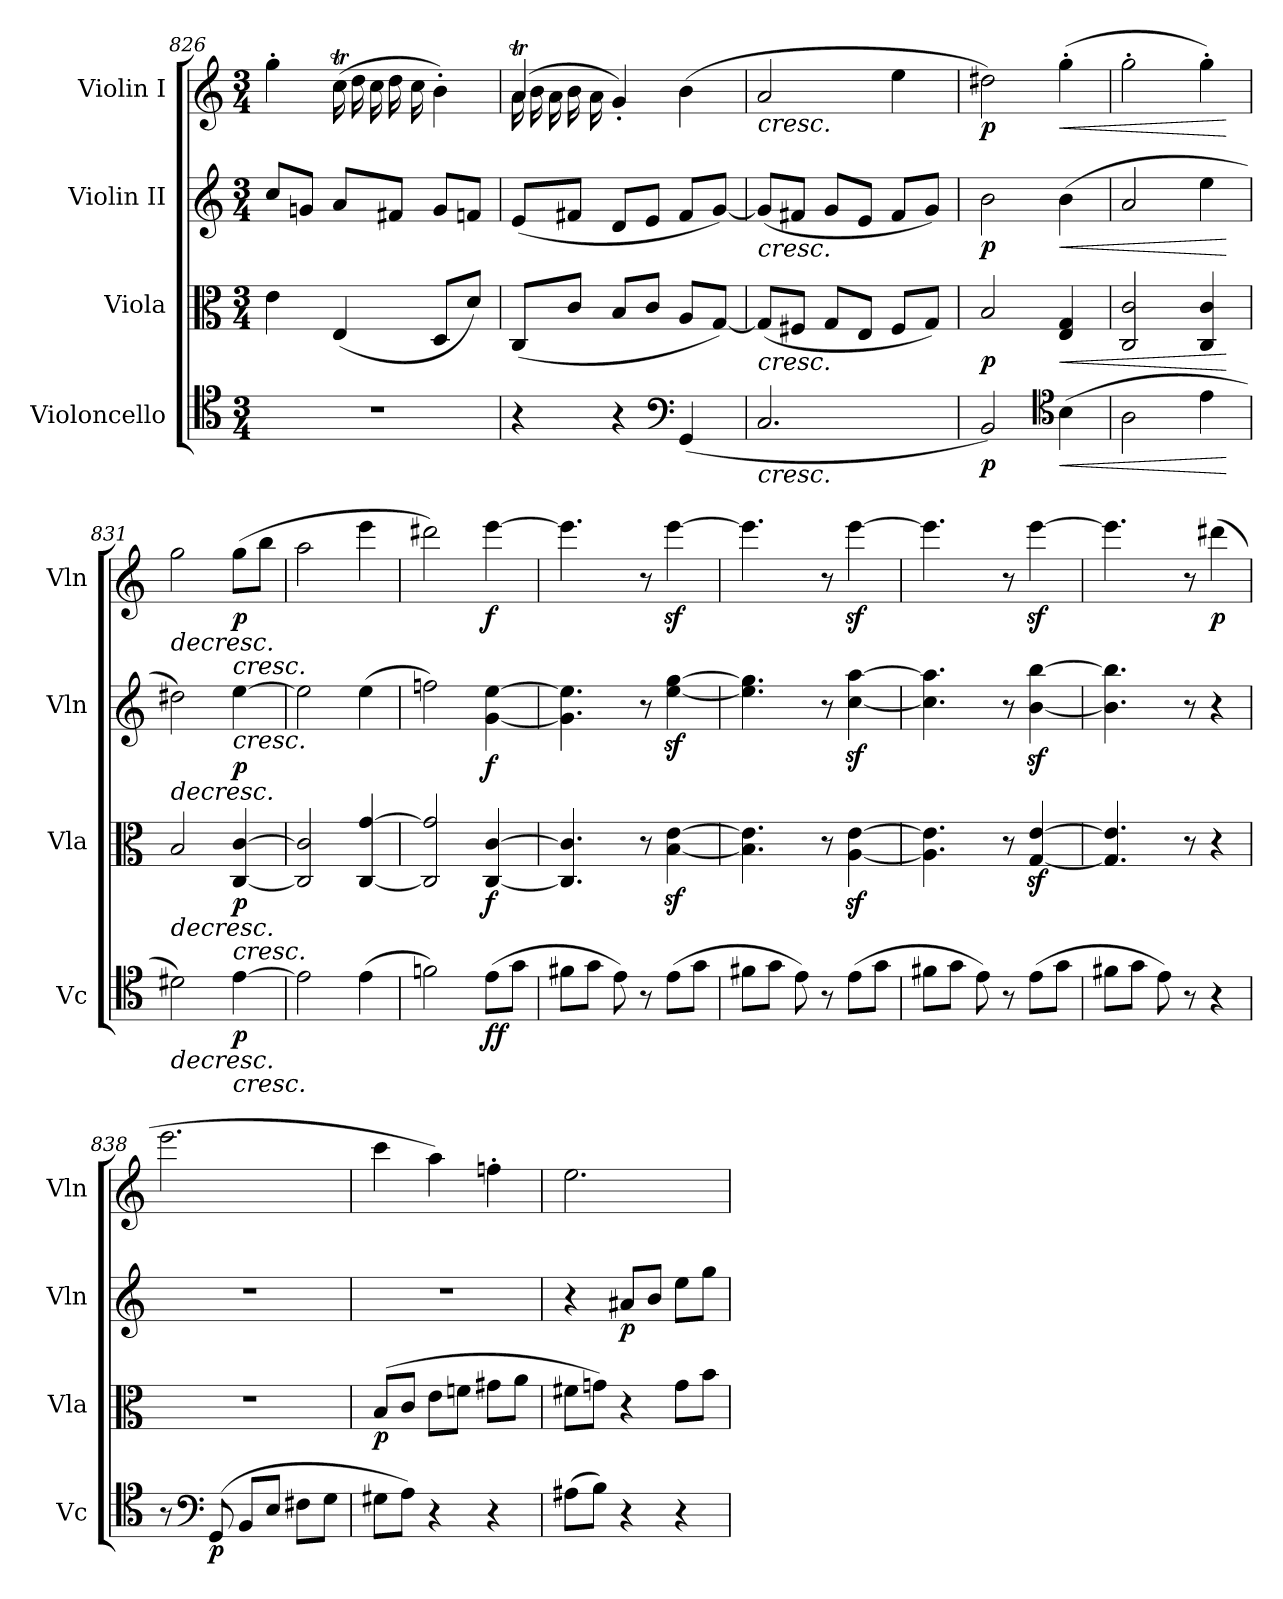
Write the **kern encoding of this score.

**kern	**dynam	**kern	**dynam	**kern	**dynam	**kern	**dynam
*part4	*part4	*part3	*part3	*part2	*part2	*part1	*part1
*staff4	*staff4	*staff3	*staff3	*staff2	*staff2	*staff1	*staff1
*I"Violoncello	*	*I"Viola	*	*I"Violin II	*	*I"Violin I	*
*I'Vc	*	*I'Vla	*	*I'Vln	*	*I'Vln	*
*clefC4	*	*clefC3	*	*clefG2	*	*clefG2	*
*k[]	*	*k[]	*	*k[]	*	*k[]	*
*M3/4	*	*M3/4	*	*M3/4	*	*M3/4	*
=826	=826	=826	=826	=826	=826	=826	=826
*	*	*	*	*	*	*^	*
2.r	.	4e\	.	8cc/L	.	4gg'\	4ryy	.
.	.	.	.	8gn/J	.	.	.	.
*	*	*	*	*	*	*	*Xtuplet	*
.	.	(<4E/	.	8a/L	.	(>4ccT\	24cc	.
.	.	.	.	.	.	.	24dd	.
.	.	.	.	.	.	.	24cc	.
.	.	.	.	8f#X/J	.	.	16dd	.
.	.	.	.	.	.	.	16cc	.
.	.	8D/L	.	8g/L	.	4b'\)	4ryy	.
.	.	8d/J)	.	8fn/J	.	.	.	.
=827	=827	=827	=827	=827	=827	=827	=827	=827
4r	.	(<8C/L	.	(<8e/L	.	(<4aT/	24a	.
.	.	.	.	.	.	.	24b	.
.	.	.	.	.	.	.	24a	.
.	.	8c/J	.	8f#X/J	.	.	16b	.
.	.	.	.	.	.	.	16a	.
4r	.	8B/L	.	8d/L	.	4g'/)	2ryy	.
.	.	8c/J	.	8e/J	.	.	.	.
*clefF4	*	*	*	*	*	*	*	*
(<4GG/	.	8A/L	.	8f#/L	.	(>4b\	.	.
.	.	[8G/J)	.	[8g/J)	.	.	.	.
*	*	*	*	*	*	*v	*v	*
=828	=828	=828	=828	=828	=828	=828	=828
!	!LO:HP:b	!	!LO:HP:b	!	!LO:HP:b	!	!LO:HP:b
2.C/	<	(<8G/L]	<	(<8g/L]	<	2a/	<
.	.	8F#X/J	.	8f#X/J	.	.	.
.	.	8G/L	.	8g/L	.	.	.
.	.	8E/J	.	8e/J	.	.	.
.	.	8F#/L	.	8f#/L	.	4ee\	.
.	.	8G/J)	.	8g/J)	.	.	.
=829	=829	=829	=829	=829	=829	=829	=829
!	!LO:DY:b	!	!LO:DY:b	!	!LO:DY:b	!	!LO:DY:b
2BB/)	p	2B/	p	2b\	p	2dd#X\)	p
*clefC4	*	*	*	*	*	*	*
!	!LO:HP:b	!	!LO:HP:b	!	!LO:HP:b	!	!LO:HP:b
(>4B\	<	4E/ 4G/	<	(>4b\	<	(>4gg'\	<
=830	=830	=830	=830	=830	=830	=830	=830
2A\	.	2C/ 2c/	.	2a/	.	2gg'\	.
4e\	.	4C/ 4c/	.	4ee\	.	4gg'\)	.
.	[	.	[	.	[	.	[
=831	=831	=831	=831	=831	=831	=831	=831
!	!LO:HP:b	!	!LO:HP:b	!	!LO:HP:b	!	!LO:HP:b
2d#X\)	>	2B/	>	2dd#X\)	>	2gg\	>
!	!	!	!	!	!	!LO:TX:b:i:t=cresc.	!
!	!	!	!	!LO:TX:b:i:t=cresc.	!	!	!
!	!	!LO:TX:b:i:t=cresc.	!	!	!	!	!
!LO:TX:b:i:t=cresc.	!	!	!	!	!	!	!
!	!LO:DY:n=1:b	!	!LO:DY:n=1:b	!	!LO:DY:n=1:b	!	!LO:DY:n=1:b
[4e\	[ p	[4C/ [4c/	[ p	[4ee\	[ p	(>8gg\L	[ p
.	.	.	.	.	.	8bb\J	.
=832	=832	=832	=832	=832	=832	=832	=832
2e\]	.	2C/] 2c/]	.	2ee\]	.	2aa\	.
(>4e\	.	[4C/ [4g/	.	(>4ee\	.	4eee\	.
=833	=833	=833	=833	=833	=833	=833	=833
2fn\)	.	2C/] 2g/]	.	2ffn\)	.	2ddd#X\)	.
!	!LO:DY:n=1:b	!	!LO:DY:n=1:b	!	!LO:DY:n=1:b	!	!LO:DY:n=1:b
(>8e\L	] ff	[4C/ [4c/	] f	[4g\ [4ee\	] f	[4eee\	] f
8g\J	.	.	.	.	.	.	.
=834	=834	=834	=834	=834	=834	=834	=834
8f#X\L	.	4.C/] 4.c/]	.	4.g\] 4.ee\]	.	4.eee\]	.
8g\J	.	.	.	.	.	.	.
8e\)	.	.	.	.	.	.	.
8r	.	8r	.	8r	.	8r	.
(>8e\L	.	[4B\z< [4e\z<	.	[4ee\z< [4gg\z<	.	[4eeez<\	.
8g\J	.	.	.	.	.	.	.
=835	=835	=835	=835	=835	=835	=835	=835
8f#X\L	.	4.B\] 4.e\]	.	4.ee\] 4.gg\]	.	4.eee\]	.
8g\J	.	.	.	.	.	.	.
8e\)	.	.	.	.	.	.	.
8r	.	8r	.	8r	.	8r	.
(>8e\L	.	[4A\z< [4e\z<	.	[4cc\z< [4aa\z<	.	[4eeez<\	.
8g\J	.	.	.	.	.	.	.
=836	=836	=836	=836	=836	=836	=836	=836
8f#X\L	.	4.A\] 4.e\]	.	4.cc\] 4.aa\]	.	4.eee\]	.
8g\J	.	.	.	.	.	.	.
8e\)	.	.	.	.	.	.	.
8r	.	8r	.	8r	.	8r	.
(>8e\L	.	[4G/z< [4e/z<	.	[4b\z< [4bb\z<	.	[4eeez<\	.
8g\J	.	.	.	.	.	.	.
=837	=837	=837	=837	=837	=837	=837	=837
8f#X\L	.	4.G/] 4.e/]	.	4.b\] 4.bb\]	.	4.eee\]	.
8g\J	.	.	.	.	.	.	.
8e\)	.	.	.	.	.	.	.
8r	.	8r	.	8r	.	8r	.
!	!	!	!	!	!	!	!LO:DY:b
4r	.	4r	.	4r	.	(>4ddd#X\	p
=838	=838	=838	=838	=838	=838	=838	=838
8r	.	2.r	.	2.r	.	2.eee\	.
*clefF4	*	*	*	*	*	*	*
!	!LO:DY:b	!	!	!	!	!	!
(>8GG/	p	.	.	.	.	.	.
8BB/L	.	.	.	.	.	.	.
8E/J	.	.	.	.	.	.	.
8F#X\L	.	.	.	.	.	.	.
8G\J	.	.	.	.	.	.	.
=839	=839	=839	=839	=839	=839	=839	=839
!	!	!	!LO:DY:b	!	!	!	!
8G#X\L	.	(>8B/L	p	2.r	.	4ccc\	.
8A\J)	.	8c/J	.	.	.	.	.
4r	.	8e\L	.	.	.	4aa\)	.
.	.	8fn\J	.	.	.	.	.
4r	.	8g#X\L	.	.	.	4ffn'\	.
.	.	8a\J	.	.	.	.	.
=840	=840	=840	=840	=840	=840	=840	=840
(>8A#X\L	.	8f#X\L	.	4r	.	2.ee\	.
8B\J)	.	8gn\J)	.	.	.	.	.
!	!	!	!	!	!LO:DY:b	!	!
4r	.	4r	.	8a#X/L	p	.	.
.	.	.	.	8b/J	.	.	.
4r	.	8g\L	.	8ee\L	.	.	.
.	.	8b\J	.	8gg\J	.	.	.
=	=	=	=	=	=	=	=
*-	*-	*-	*-	*-	*-	*-	*-
